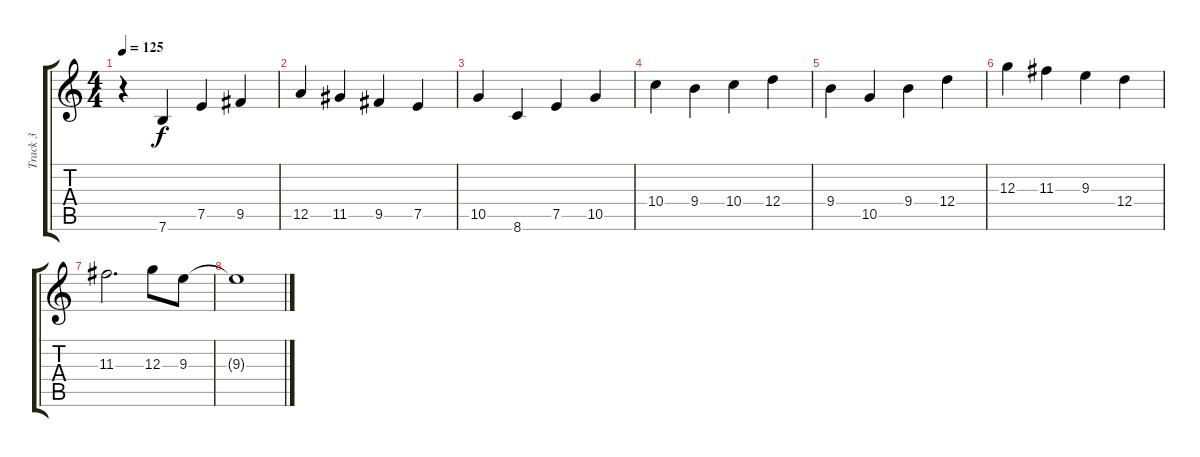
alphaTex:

\track ("Track 3" "Track 3") {instrument distortionguitar}
\staff {score tabs}
\tuning (E4 B3 G3 D3 A2 E2) {hide}
\ts (4 4)
\tempo 125
\clef g2
\ks c
r.4{dy f} 7.6.4 7.5.4 9.5.4 |
12.5.4 11.5.4 9.5.4 7.5.4 |
10.5.4 8.6.4 7.5.4 10.5.4 |
10.4.4 9.4.4 10.4.4 12.4.4 |
9.4.4 10.5.4 9.4.4 12.4.4 |
12.3.4 11.3.4 9.3.4 12.4.4 |
11.3.2{d} 12.3.8 9.3.8 |
9.3{t}.1
